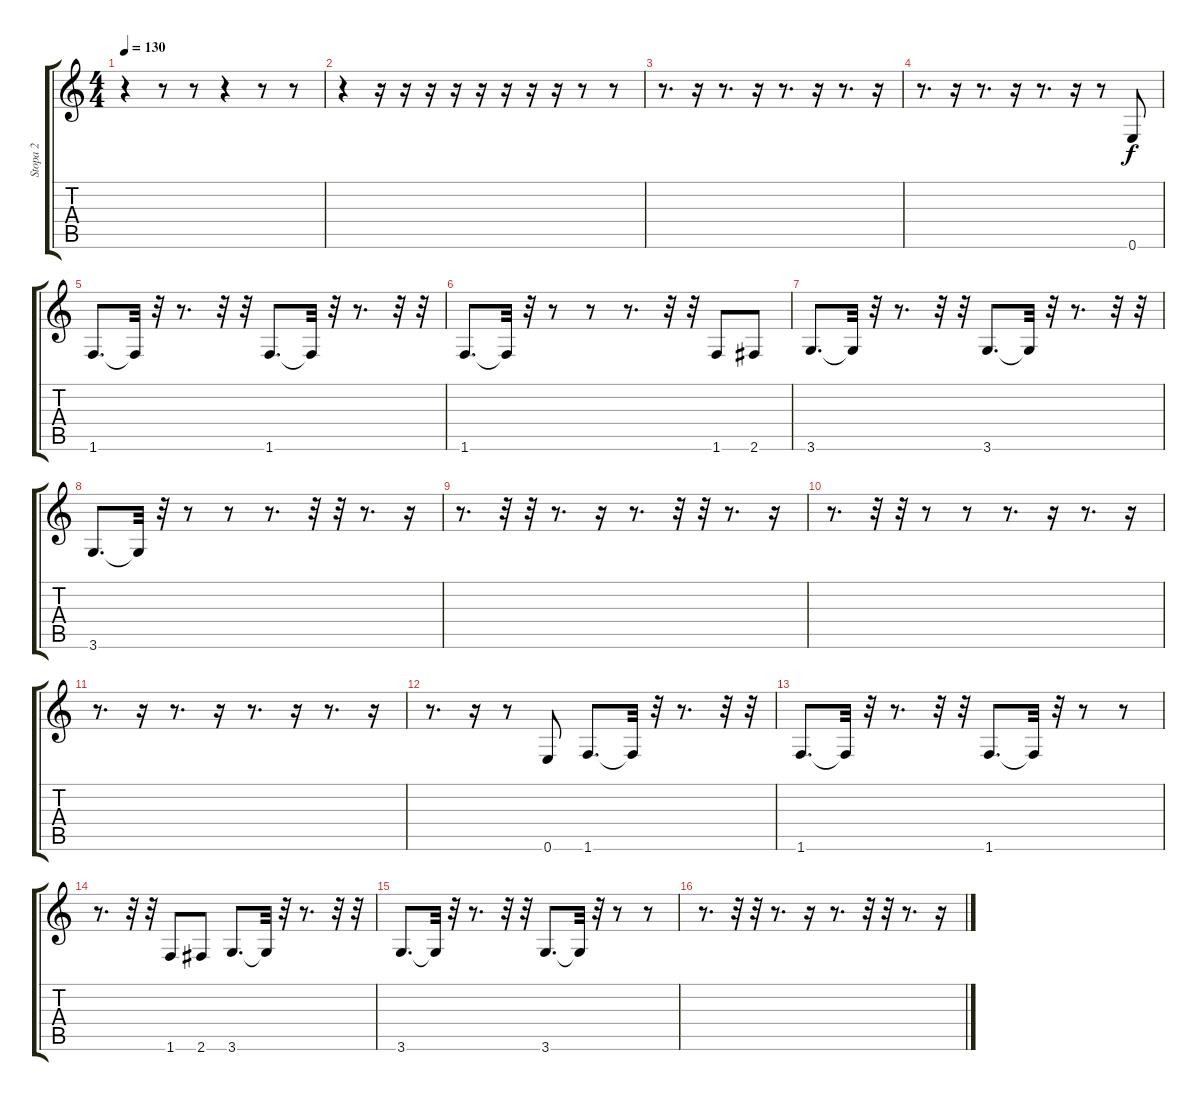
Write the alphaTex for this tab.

\track ("Stopa 2" "Stopa 2") {instrument fretlessbass}
\staff {score tabs}
\tuning (E4 B3 G3 D3 A2 E2) {hide}
\ts (4 4)
\tempo 130
\clef g2
\ks c
r.4{dy f} r.8 r.8 r.4 r.8 r.8 |
r.4 r.16 r.16 r.16 r.16 r.16 r.16 r.16 r.16 r.8 r.8 |
r.8{d} r.16 r.8{d} r.16 r.8{d} r.16 r.8{d} r.16 |
r.8{d} r.16 r.8{d} r.16 r.8{d} r.16 r.8 0.6.8 |
1.6.8{d} 1.6{t}.32 r.32 r.8{d} r.32 r.32 1.6.8{d} 1.6{t}.32 r.32 r.8{d} r.32 r.32 |
1.6.8{d} 1.6{t}.32 r.32 r.8 r.8 r.8{d} r.32 r.32 1.6.8 2.6.8 |
3.6.8{d} 3.6{t}.32 r.32 r.8{d} r.32 r.32 3.6.8{d} 3.6{t}.32 r.32 r.8{d} r.32 r.32 |
3.6.8{d} 3.6{t}.32 r.32 r.8 r.8 r.8{d} r.32 r.32 r.8{d} r.16 |
r.8{d} r.32 r.32 r.8{d} r.16 r.8{d} r.32 r.32 r.8{d} r.16 |
r.8{d} r.32 r.32 r.8 r.8 r.8{d} r.16 r.8{d} r.16 |
r.8{d} r.16 r.8{d} r.16 r.8{d} r.16 r.8{d} r.16 |
r.8{d} r.16 r.8 0.6.8 1.6.8{d} 1.6{t}.32 r.32 r.8{d} r.32 r.32 |
1.6.8{d} 1.6{t}.32 r.32 r.8{d} r.32 r.32 1.6.8{d} 1.6{t}.32 r.32 r.8 r.8 |
r.8{d} r.32 r.32 1.6.8 2.6.8 3.6.8{d} 3.6{t}.32 r.32 r.8{d} r.32 r.32 |
3.6.8{d} 3.6{t}.32 r.32 r.8{d} r.32 r.32 3.6.8{d} 3.6{t}.32 r.32 r.8 r.8 |
r.8{d} r.32 r.32 r.8{d} r.16 r.8{d} r.32 r.32 r.8{d} r.16
